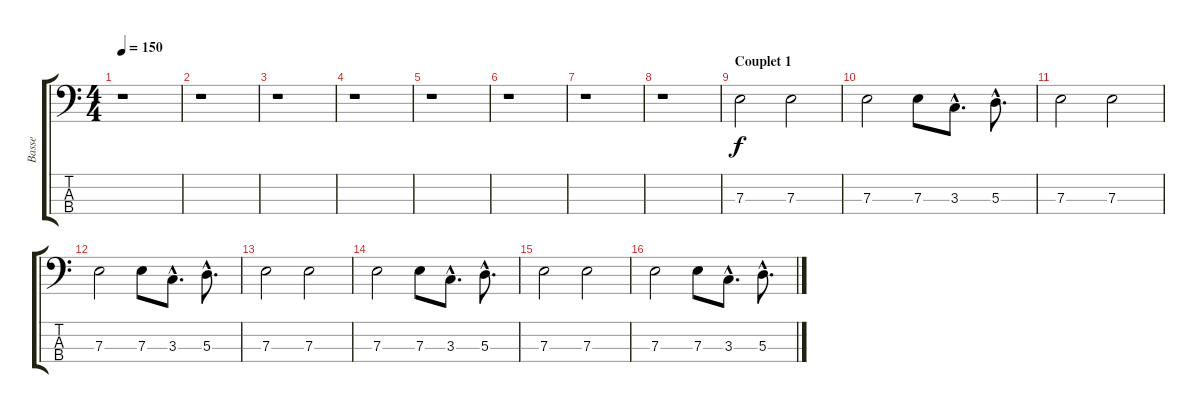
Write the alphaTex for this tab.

\track ("Basse" "Basse") {instrument electricbassfinger}
\staff {score tabs}
\tuning (G2 D2 A1 E1) {hide}
\ts (4 4)
\tempo 150
\clef f4
\ks c
r.1{dy f instrument electricbassfinger} |
r.1 |
r.1 |
r.1 |
r.1 |
r.1 |
r.1 |
r.1 |
\section ("" "Couplet 1")
7.3.2 7.3.2 |
7.3.2 7.3.8 3.3{hac}.8{d} 5.3{hac}.8{d} |
7.3.2 7.3.2 |
7.3.2 7.3.8 3.3{hac}.8{d} 5.3{hac}.8{d} |
7.3.2 7.3.2 |
7.3.2 7.3.8 3.3{hac}.8{d} 5.3{hac}.8{d} |
7.3.2 7.3.2 |
7.3.2 7.3.8 3.3{hac}.8{d} 5.3{hac}.8{d}
